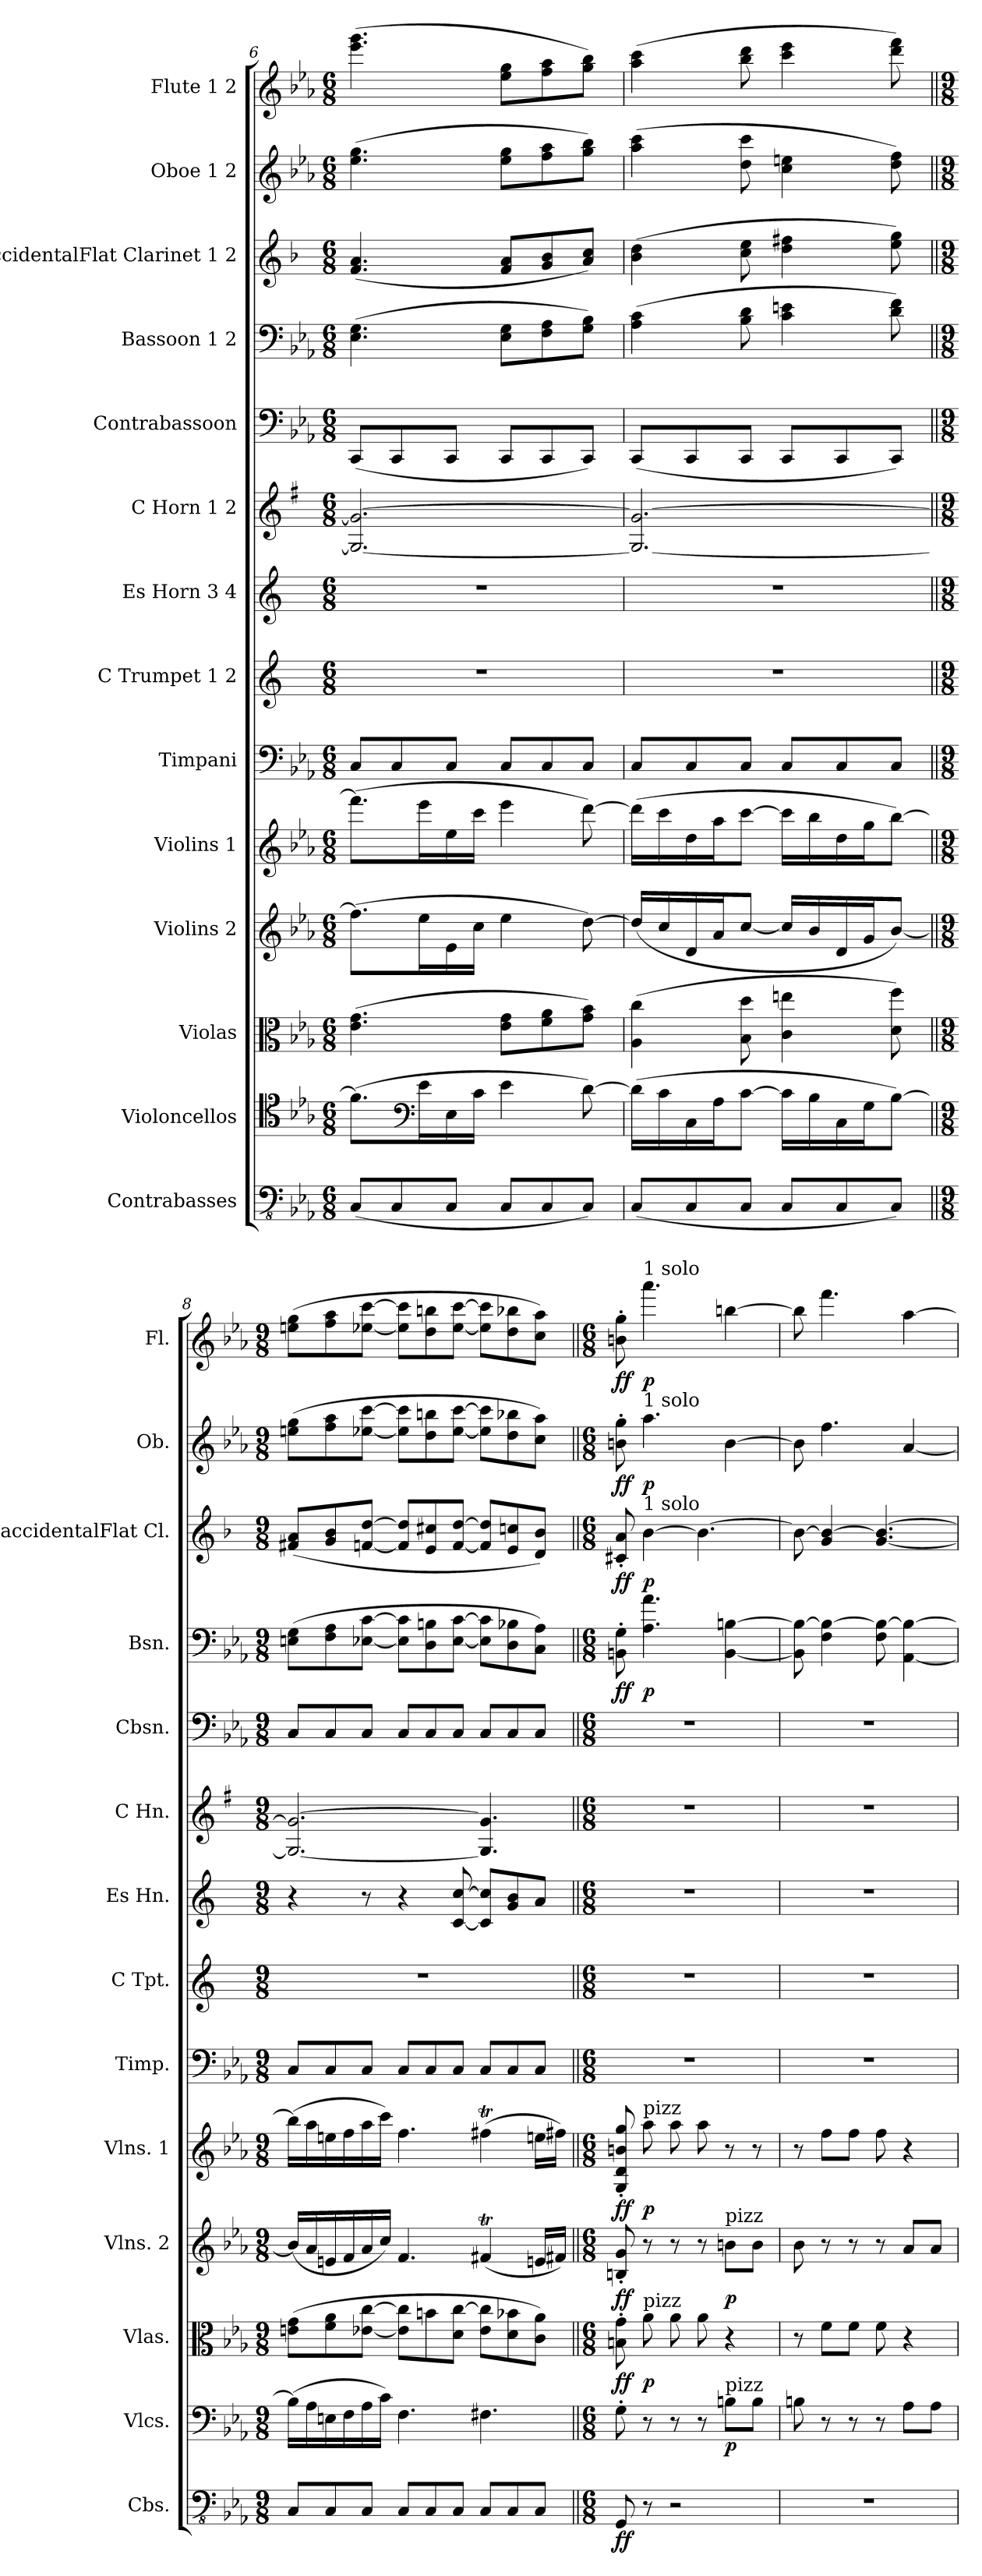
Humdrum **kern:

**kern	**dynam	**kern	**dynam	**kern	**dynam	**kern	**dynam	**kern	**dynam	**kern	**kern	**kern	**kern	**kern	**kern	**dynam	**kern	**dynam	**kern	**dynam	**kern	**dynam
*part14	*part14	*part13	*part13	*part12	*part12	*part11	*part11	*part10	*part10	*part9	*part8	*part7	*part6	*part5	*part4	*part4	*part3	*part3	*part2	*part2	*part1	*part1
*staff14	*staff14	*staff13	*staff13	*staff12	*staff12	*staff11	*staff11	*staff10	*staff10	*staff9	*staff8	*staff7	*staff6	*staff5	*staff4	*staff4	*staff3	*staff3	*staff2	*staff2	*staff1	*staff1
*I"Contrabasses	*	*I"Violoncellos	*	*I"Violas	*	*I"Violins 2	*	*I"Violins 1	*	*I"Timpani	*I"C Trumpet 1 2	*I"Es Horn 3 4	*I"C Horn 1 2	*I"Contrabassoon	*I"Bassoon 1 2	*	*I"BaccidentalFlat Clarinet 1 2	*	*I"Oboe 1 2	*	*I"Flute  1 2	*
*I'Cbs.	*	*I'Vlcs.	*	*I'Vlas.	*	*I'Vlns. 2	*	*I'Vlns. 1	*	*I'Timp.	*I'C Tpt.	*I'Es Hn.	*I'C Hn.	*I'Cbsn.	*I'Bsn.	*	*I'BaccidentalFlat Cl.	*	*I'Ob.	*	*I'Fl.	*
*clefFv4	*	*clefC4	*	*clefC3	*	*clefG2	*	*clefG2	*	*clefF4	*clefG2	*clefG2	*clefG2	*clefF4	*clefF4	*	*clefG2	*	*clefG2	*	*clefG2	*
*	*	*	*	*	*	*	*	*	*	*	*	*ITrd4c7	*ITrd4c7	*ITrd7c12	*	*	*ITrd1c2	*	*	*	*	*
*k[b-e-a-]	*	*k[b-e-a-]	*	*k[b-e-a-]	*	*k[b-e-a-]	*	*k[b-e-a-]	*	*k[b-e-a-]	*k[]	*k[b-]	*k[]	*k[b-e-a-]	*k[b-e-a-]	*	*k[b-e-a-]	*	*k[b-e-a-]	*	*k[b-e-a-]	*
*M6/8	*	*M6/8	*	*M6/8	*	*M6/8	*	*M6/8	*	*M6/8	*M6/8	*M6/8	*M6/8	*M6/8	*M6/8	*	*M6/8	*	*M6/8	*	*M6/8	*
=6	=6	=6	=6	=6	=6	=6	=6	=6	=6	=6	=6	=6	=6	=6	=6	=6	=6	=6	=6	=6	=6	=6
(<8CC/L	.	(>8.f\L]	.	(>4.e-\ 4.g\	.	(>8.ff\L]	.	(>8.fff\L]	.	8C/L	2.r	2.r	2.C/_ 2.c/_	(<8CCC/L	(>4.E-\ 4.G\	.	(<4.e-/ 4.g/	.	(>4.ee-\ 4.gg\	.	(>4.eee-\ 4.ggg\	.
8CC/	.	.	.	.	.	.	.	.	.	8C/	.	.	.	8CCC/	.	.	.	.	.	.	.	.
*	*	*clefF4	*	*	*	*	*	*	*	*	*	*	*	*	*	*	*	*	*	*	*	*
.	.	16e-\L	.	.	.	16ee-\L	.	16eee-\L	.	.	.	.	.	.	.	.	.	.	.	.	.	.
8CC/J	.	16E-\	.	.	.	16e-\	.	16ee-\	.	8C/J	.	.	.	8CCC/J	.	.	.	.	.	.	.	.
.	.	16c\JJ	.	.	.	16cc\JJ	.	16ccc\JJ	.	.	.	.	.	.	.	.	.	.	.	.	.	.
8CC/L	.	4e-\	.	8e-\ 8g\L	.	4ee-\	.	4eee-\	.	8C/L	.	.	.	8CCC/L	8E-\ 8G\L	.	8e-/ 8g/L	.	8ee-\ 8gg\L	.	8ee-\ 8gg\L	.
8CC/	.	.	.	8f\ 8a-\	.	.	.	.	.	8C/	.	.	.	8CCC/	8F\ 8A-\	.	8f/ 8a-/	.	8ff\ 8aa-\	.	8ff\ 8aa-\	.
8CC/J)	.	[8d\)	.	8g\ 8b-\J)	.	[8dd\)	.	[8ddd\)	.	8C/J	.	.	.	8CCC/J)	8G\ 8B-\J)	.	8g/ 8b-/J)	.	8gg\ 8bb-\J)	.	8gg\ 8bb-\J)	.
=7	=7	=7	=7	=7	=7	=7	=7	=7	=7	=7	=7	=7	=7	=7	=7	=7	=7	=7	=7	=7	=7	=7
(<8CC/L	.	(>16d\LL]	.	(>4A-\ 4cc\	.	(<16dd/LL]	.	(>16ddd\LL]	.	8C/L	2.r	2.r	2.C/_ 2.c/_	(<8CCC/L	(>4A-\ 4c\	.	(>4a-\ 4cc\	.	(>4aa-\ 4ccc\	.	(>4aa-\ 4ccc\	.
.	.	16c\	.	.	.	16cc/	.	16ccc\	.	.	.	.	.	.	.	.	.	.	.	.	.	.
8CC/	.	16C\	.	.	.	16d/	.	16dd\	.	8C/	.	.	.	8CCC/	.	.	.	.	.	.	.	.
.	.	16A-\J	.	.	.	16a-/J	.	16aa-\J	.	.	.	.	.	.	.	.	.	.	.	.	.	.
8CC/J	.	[8c\J	.	8B-\ 8dd\	.	[8cc/J	.	[8ccc\J	.	8C/J	.	.	.	8CCC/J	8B-\ 8d\	.	8b-\ 8dd\	.	8dd\ 8ccc\	.	8bb-\ 8ddd\	.
8CC/L	.	16c\LL]	.	4c\ 4een\	.	16cc/LL]	.	16ccc\LL]	.	8C/L	.	.	.	8CCC/L	4c\ 4en\	.	4cc\ 4een\	.	4cc\ 4een\	.	4ccc\ 4eee-\	.
.	.	16B-\	.	.	.	16b-/	.	16bb-\	.	.	.	.	.	.	.	.	.	.	.	.	.	.
8CC/	.	16C\	.	.	.	16d/	.	16dd\	.	8C/	.	.	.	8CCC/	.	.	.	.	.	.	.	.
.	.	16G\J	.	.	.	16g/J	.	16gg\J	.	.	.	.	.	.	.	.	.	.	.	.	.	.
8CC/J)	.	[8B-\J)	.	8d\ 8ff\)	.	[8b-/J)	.	[8bb-\J)	.	8C/J	.	.	.	8CCC/J)	8d\ 8f\)	.	8dd\ 8ff\)	.	8dd\ 8ff\)	.	8ddd\ 8fff\)	.
!!LO:PB:g=z
=8||	=8||	=8||	=8||	=8||	=8||	=8||	=8||	=8||	=8||	=8||	=8||	=8||	=8||	=8||	=8||	=8||	=8||	=8||	=8||	=8||	=8||	=8||
*M9/8	*	*M9/8	*	*M9/8	*	*M9/8	*	*M9/8	*	*M9/8	*M9/8	*M9/8	*M9/8	*M9/8	*M9/8	*	*M9/8	*	*M9/8	*	*M9/8	*
8CC/L	.	(>16B-\LL]	.	(>8en\ 8g\L	.	(<16b-/LL]	.	(>16bb-\LL]	.	8C/L	8%9r	4r	2.C/_ 2.c/_	8CC/L	(>8En\ 8G\L	.	(<8en/ 8g/L	.	(>8een\ 8gg\L	.	(>8een\ 8gg\L	.
.	.	16A-\	.	.	.	16a-/	.	16aa-\	.	.	.	.	.	.	.	.	.	.	.	.	.	.
8CC/	.	16En\	.	8f\ 8a-\	.	16en/	.	16een\	.	8C/	.	.	.	8CC/	8F\ 8A-\	.	8f/ 8a-/	.	8ff\ 8aa-\	.	8ff\ 8aa-\	.
.	.	16F\	.	.	.	16f/	.	16ff\	.	.	.	.	.	.	.	.	.	.	.	.	.	.
8CC/J	.	16A-\	.	[8e-X\ [8cc\J	.	16a-/	.	16aa-\	.	8C/J	.	8r	.	8CC/J	[8E-X\ [8c\J	.	[8e-X/ [8cc/J	.	[8ee-X\ [8ccc\J	.	[8ee-X\ [8ccc\J	.
.	.	16c\JJ)	.	.	.	16cc/JJ)	.	16ccc\JJ)	.	.	.	.	.	.	.	.	.	.	.	.	.	.
8CC/L	.	4.F\	.	8e-\] 8cc\]L	.	4.f/	.	4.ff\	.	8C/L	.	4r	.	8CC/L	8E-\] 8c\]L	.	8e-/] 8cc/]L	.	8ee-\] 8ccc\]L	.	8ee-\] 8ccc\]L	.
8CC/	.	.	.	8bn\	.	.	.	.	.	8C/	.	.	.	8CC/	8D\ 8Bn\	.	8d/ 8bn/	.	8dd\ 8bbn\	.	8dd\ 8bbn\	.
8CC/J	.	.	.	8d\ [8cc\J	.	.	.	.	.	8C/J	.	[8F/ [8f/	.	8CC/J	[8E-\ [8c\J	.	[8e-/ [8cc/J	.	[8ee-\ [8ccc\J	.	[8ee-\ [8ccc\J	.
8CC/L	.	4.F#X\	.	8e-\ 8cc\]L	.	(<4f#Xt/	.	(>4ff#Xt\	.	8C/L	.	8F/] 8f/]L	4.C/] 4.c/]	8CC/L	8E-\] 8c\]L	.	8e-/] 8cc/]L	.	8ee-\] 8ccc\]L	.	8ee-\] 8ccc\]L	.
8CC/	.	.	.	8d\ 8b-X\	.	.	.	.	.	8C/	.	8c/ 8e/	.	8CC/	8D\ 8B-X\	.	8d/ 8b-X/	.	8dd\ 8bb-X\	.	8dd\ 8bb-X\	.
8CC/J	.	.	.	8c\ 8a-\J)	.	16en/LL	.	16een\LL	.	8C/J	.	8d/J	.	8CC/J	8C\ 8A-\J)	.	8c/ 8a-/J)	.	8cc\ 8aa-\J)	.	8cc\ 8aa-\J)	.
.	.	.	.	.	.	16f#X/JJ)	.	16ff#X\JJ)	.	.	.	.	.	.	.	.	.	.	.	.	.	.
=9||	=9||	=9||	=9||	=9||	=9||	=9||	=9||	=9||	=9||	=9||	=9||	=9||	=9||	=9||	=9||	=9||	=9||	=9||	=9||	=9||	=9||	=9||
*M6/8	*	*M6/8	*	*M6/8	*	*M6/8	*	*M6/8	*	*M6/8	*M6/8	*M6/8	*M6/8	*M6/8	*M6/8	*	*M6/8	*	*M6/8	*	*M6/8	*
!	!LO:DY:b	!	!	!	!LO:DY:b	!	!LO:DY:b	!	!LO:DY:b	!	!	!	!	!	!	!LO:DY:b	!	!LO:DY:b	!	!LO:DY:b	!	!LO:DY:b
8GGG/	ff	8G'\	.	8Bn\' 8g\'	ff	8Bn/' 8g/'	ff	8G/' 8d/' 8bn/' 8gg/'	ff	2.r	2.r	2.r	2.r	2.r	8BBn\' 8G\'	ff	8Bn/' 8g/'	ff	8bn\' 8gg\'	ff	8bn\' 8gg\'	ff
!	!	!	!	!	!	!	!	!	!	!	!	!	!	!	!	!	!	!	!	!	!LO:TX:a:t=1 solo	!
!	!	!	!	!	!	!	!	!	!	!	!	!	!	!	!	!	!	!	!LO:TX:a:t=1 solo	!	!	!
!	!	!	!	!	!	!	!	!	!	!	!	!	!	!	!	!	!LO:TX:a:t=1 solo	!	!	!	!	!
!	!	!	!	!	!	!	!	!LO:TX:a:t=pizz	!	!	!	!	!	!	!	!	!	!	!	!	!	!
!	!	!	!	!LO:TX:a:t=pizz	!	!	!	!	!	!	!	!	!	!	!	!	!	!	!	!	!	!
!	!	!	!	!	!LO:DY:b	!	!	!	!LO:DY:b	!	!	!	!	!	!	!LO:DY:b	!	!LO:DY:b	!	!LO:DY:b	!	!LO:DY:b
8r	.	8r	.	8a-\	p	8r	.	8aa-\	p	.	.	.	.	.	4.A-\ 4.a-\	p	[4a-\	p	4.aa-\	p	4.aaa-\	p
2r	.	8r	.	8a-\	.	8r	.	8aa-\	.	.	.	.	.	.	.	.	.	.	.	.	.	.
.	.	8r	.	8a-\	.	8r	.	8aa-\	.	.	.	.	.	.	.	.	4.a-\_	.	.	.	.	.
!	!	!	!	!	!	!LO:TX:a:t=pizz	!	!	!	!	!	!	!	!	!	!	!	!	!	!	!	!
!	!	!LO:TX:a:t=pizz	!	!	!	!	!	!	!	!	!	!	!	!	!	!	!	!	!	!	!	!
!	!	!	!LO:DY:b	!	!	!	!LO:DY:b	!	!	!	!	!	!	!	!	!	!	!	!	!	!	!
.	.	8Bn\L	p	4r	.	8bn\L	p	8r	.	.	.	.	.	.	[4BB\ [4Bn\	.	.	.	[4b\	.	[4bbn\	.
.	.	8B\J	.	.	.	8b\J	.	8r	.	.	.	.	.	.	.	.	.	.	.	.	.	.
=10	=10	=10	=10	=10	=10	=10	=10	=10	=10	=10	=10	=10	=10	=10	=10	=10	=10	=10	=10	=10	=10	=10
2.r	.	8Bn\	.	8r	.	8b-\	.	8r	.	2.r	2.r	2.r	2.r	2.r	8BB\] 8B\_	.	8a-\_	.	8b\]	.	8bb\]	.
.	.	8r	.	8f\L	.	8r	.	8ff\L	.	.	.	.	.	.	4F\ 4B\_	.	4f/ 4a-/_	.	4.ff\	.	4.fff\	.
.	.	8r	.	8f\J	.	8r	.	8ff\J	.	.	.	.	.	.	.	.	.	.	.	.	.	.
.	.	8r	.	8f\	.	8r	.	8ff\	.	.	.	.	.	.	8F\ 8B\_	.	[4.f/ 4.a-/_	.	.	.	.	.
.	.	8A-\L	.	4r	.	8a-/L	.	4r	.	.	.	.	.	.	[4AA-\ 4B\_	.	.	.	[4a-/	.	[4aa-\	.
.	.	8A-\J	.	.	.	8a-/J	.	.	.	.	.	.	.	.	.	.	.	.	.	.	.	.
=	=	=	=	=	=	=	=	=	=	=	=	=	=	=	=	=	=	=	=	=	=	=
*-	*-	*-	*-	*-	*-	*-	*-	*-	*-	*-	*-	*-	*-	*-	*-	*-	*-	*-	*-	*-	*-	*-
